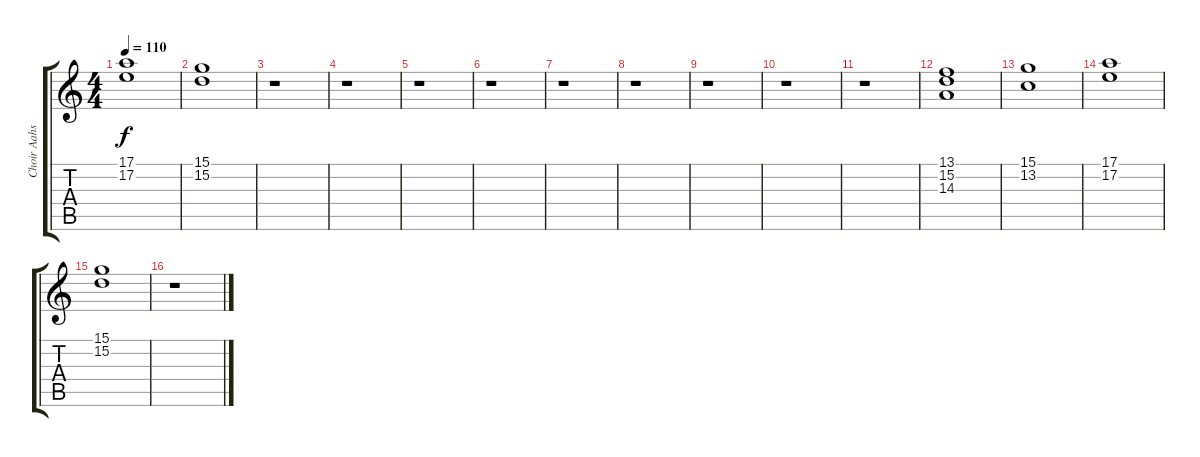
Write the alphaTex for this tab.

\track ("Choir Aahs" "Choir Aahs") {instrument choiraahs}
\staff {score tabs}
\tuning (E4 B3 G3 D3 A2 E2) {hide}
\ts (4 4)
\tempo 110
\clef g2
\ks c
(17.1 17.2).1{dy f} |
(15.1 15.2).1 |
r.1 |
r.1 |
r.1 |
r.1 |
r.1 |
r.1 |
r.1 |
r.1 |
r.1 |
(13.1 15.2 14.3).1{volume 10} |
(15.1 13.2).1 |
(17.1 17.2).1 |
(15.1 15.2).1 |
r.1
